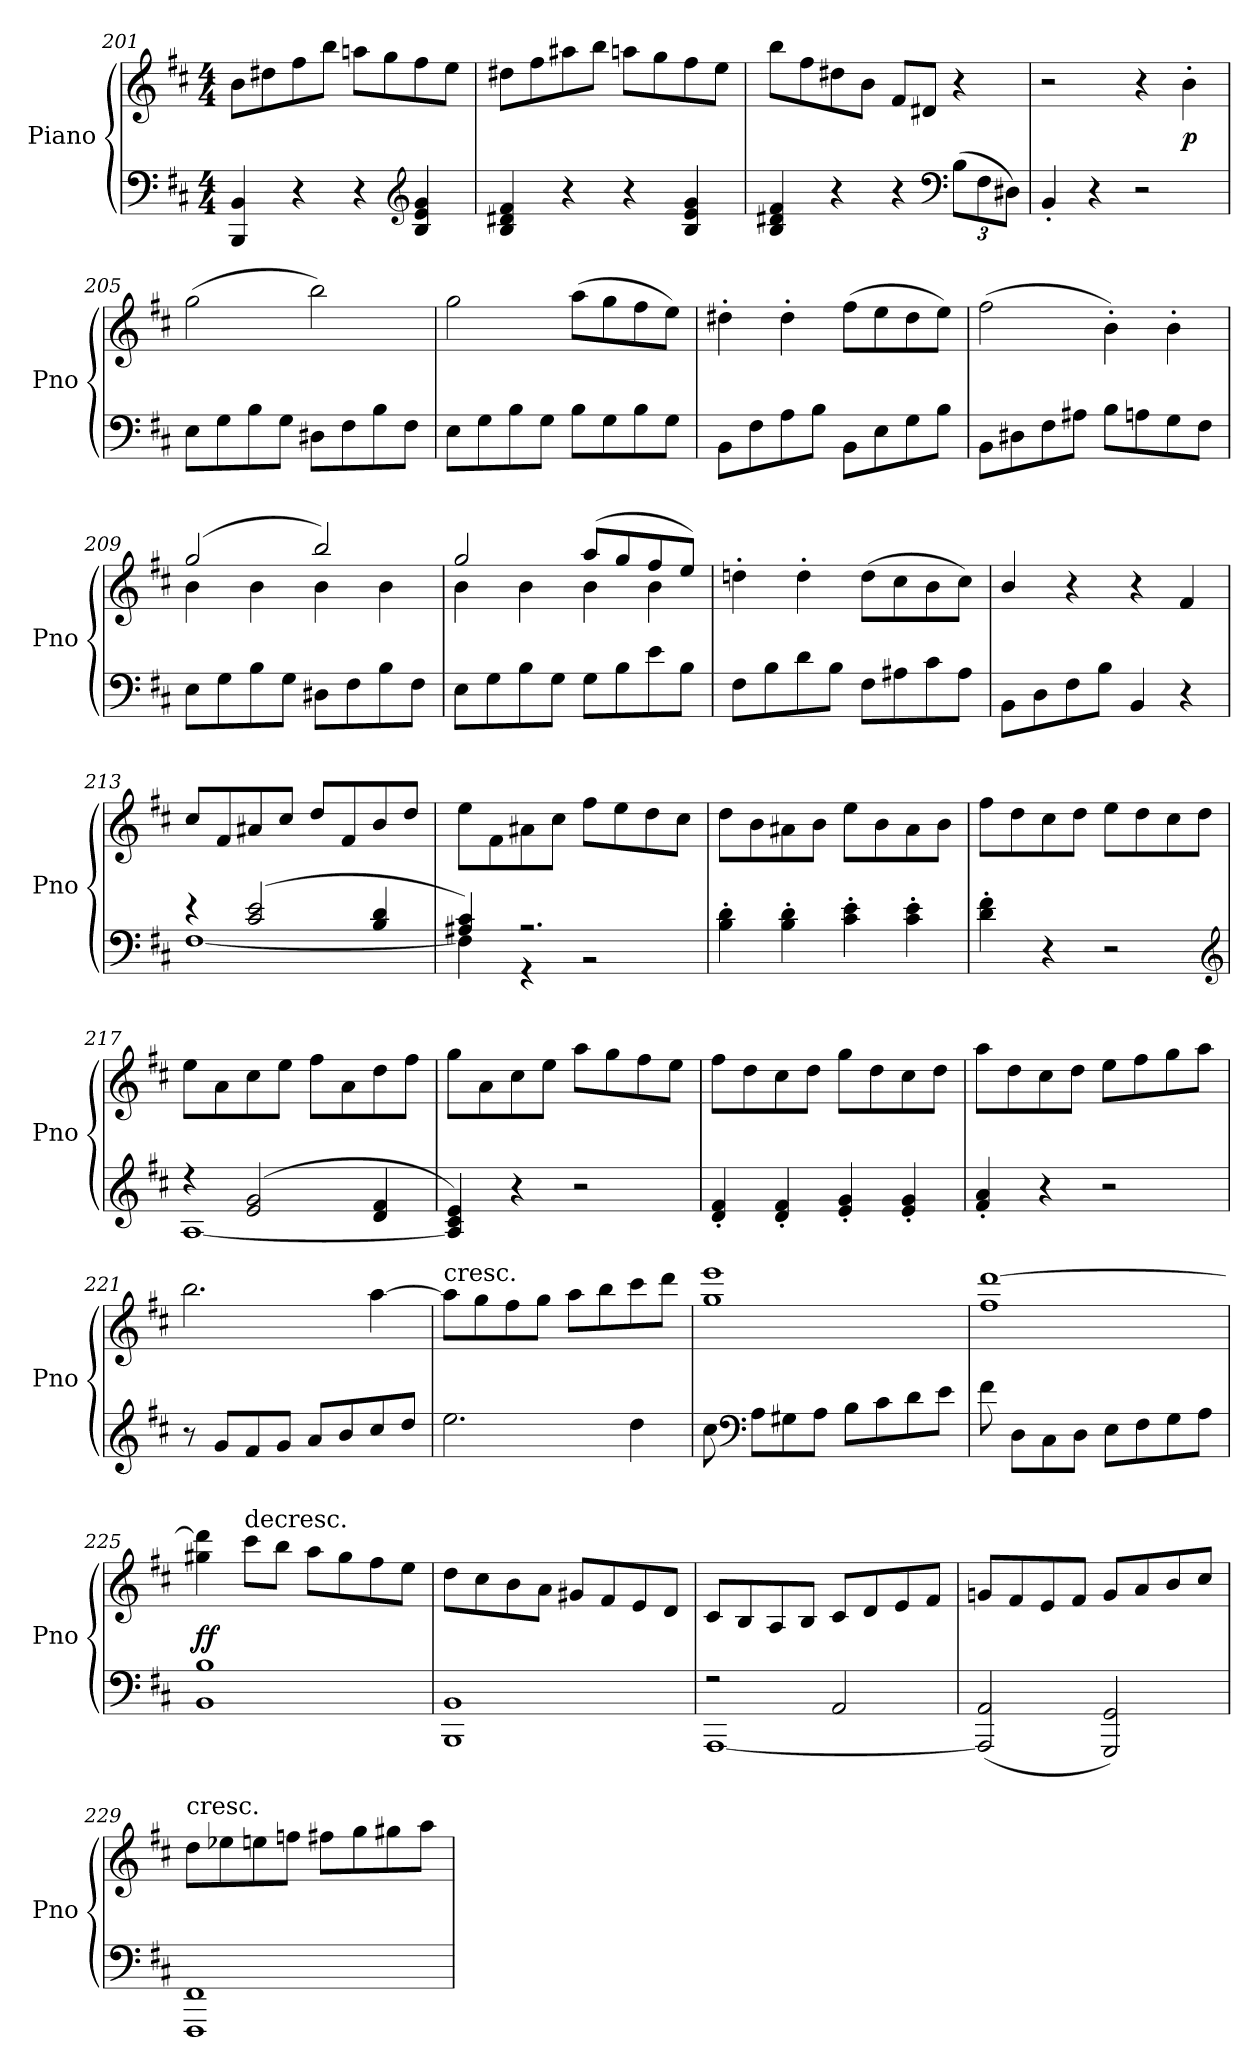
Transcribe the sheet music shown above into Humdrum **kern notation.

**kern	**kern	**dynam
*part1	*part1	*part1
*staff2	*staff1	*staff1/2
*I"Piano	*	*
*I'Pno	*	*
*clefF4	*clefG2	*
*k[f#c#]	*k[f#c#]	*
*M4/4	*M4/4	*
=201	=201	=201
4BBB/ 4BB/	8b\L	.
.	8dd#X\	.
4r	8ff#\	.
.	8bb\J	.
4r	8aan\L	.
.	8gg\	.
*clefG2	*	*
4B/ 4e/ 4g/	8ff#\	.
.	8ee\J	.
=202	=202	=202
4B/ 4d#X/ 4f#/	8dd#X\L	.
.	8ff#\	.
4r	8aa#X\	.
.	8bb\J	.
4r	8aan\L	.
.	8gg\	.
4B/ 4e/ 4g/	8ff#\	.
.	8ee\J	.
=203	=203	=203
4B/ 4d#X/ 4f#/	8bb\L	.
.	8ff#\	.
4r	8dd#X\	.
.	8b\J	.
4r	8f#/L	.
.	8d#X/J	.
*clefF4	*	*
(12B\L	4r	.
12F#\	.	.
12D#X\J)	.	.
=204	=204	=204
4BB'/	2r	.
4r	.	.
2r	4r	.
.	4b'\	p
=205	=205	=205
8E\L	(2gg\	.
8G\	.	.
8B\	.	.
8G\J	.	.
8D#X\L	2bb\)	.
8F#\	.	.
8B\	.	.
8F#\J	.	.
=206	=206	=206
8E\L	2gg\	.
8G\	.	.
8B\	.	.
8G\J	.	.
8B\L	(8aa\L	.
8G\	8gg\	.
8B\	8ff#\	.
8G\J	8ee\J)	.
=207	=207	=207
8BB\L	4dd#X'\	.
8F#\	.	.
8A\	4dd#'\	.
8B\J	.	.
8BB\L	(8ff#\L	.
8E\	8ee\	.
8G\	8dd#\	.
8B\J	8ee\J)	.
=208	=208	=208
8BB\L	(2ff#\	.
8D#X\	.	.
8F#\	.	.
8A#X\J	.	.
8B\L	4b'\)	.
8An\	.	.
8G\	4b'\	.
8F#\J	.	.
=209	=209	=209
*	*^	*
8E\L	(2gg/	4b\	.
8G\	.	.	.
8B\	.	4b\	.
8G\J	.	.	.
8D#X\L	2bb/)	4b\	.
8F#\	.	.	.
8B\	.	4b\	.
8F#\J	.	.	.
=210	=210	=210	=210
8E\L	2gg/	4b\	.
8G\	.	.	.
8B\	.	4b\	.
8G\J	.	.	.
8G\L	(8aa/L	4b\	.
8B\	8gg/	.	.
8e\	8ff#/	4b\	.
8B\J	8ee/J)	.	.
*	*v	*v	*
=211	=211	=211
8F#\L	4ddn'\	.
8B\	.	.
8d\	4dd'\	.
8B\J	.	.
8F#\L	(8dd\L	.
8A#X\	8cc#\	.
8c#\	8b\	.
8A#\J	8cc#\J)	.
=212	=212	=212
8BB\L	4b/	.
8D\	.	.
8F#\	4r	.
8B\J	.	.
4BB/	4r	.
4r	4f#/	.
=213	=213	=213
*^	*	*
4r	[1F#	8cc#/L	.
.	.	8f#/	.
(2c#/ 2e/	.	8a#X/	.
.	.	8cc#/J	.
.	.	8dd/L	.
.	.	8f#/	.
4B/ 4d/	.	8b/	.
.	.	8dd/J	.
=214	=214	=214	=214
4A#X/ 4c#/)	4F#\]	8ee\L	.
.	.	8f#\	.
2.r	4r	8a#X\	.
.	.	8cc#\J	.
.	2r	8ff#\L	.
.	.	8ee\	.
.	.	8dd\	.
.	.	8cc#\J	.
*v	*v	*	*
=215	=215	=215
4B'\ 4d'\	8dd\L	.
.	8b\	.
4B'\ 4d'\	8a#X\	.
.	8b\J	.
4c#'\ 4e'\	8ee\L	.
.	8b\	.
4c#'\ 4e'\	8a#\	.
.	8b\J	.
=216	=216	=216
4d'\ 4f#'\	8ff#\L	.
.	8dd\	.
4r	8cc#\	.
.	8dd\J	.
2r	8ee\L	.
.	8dd\	.
.	8cc#\	.
.	8dd\J	.
*clefG2	*	*
=217	=217	=217
*^	*	*
4r	[1A	8ee\L	.
.	.	8a\	.
(2e/ 2g/	.	8cc#\	.
.	.	8ee\J	.
.	.	8ff#\L	.
.	.	8a\	.
4d/ 4f#/	.	8dd\	.
.	.	8ff#\J	.
*v	*v	*	*
=218	=218	=218
4A]/ 4c#/ 4e/)	8gg\L	.
.	8a\	.
4r	8cc#\	.
.	8ee\J	.
2r	8aa\L	.
.	8gg\	.
.	8ff#\	.
.	8ee\J	.
=219	=219	=219
4d'/ 4f#'/	8ff#\L	.
.	8dd\	.
4d'/ 4f#'/	8cc#\	.
.	8dd\J	.
4e'/ 4g'/	8gg\L	.
.	8dd\	.
4e'/ 4g'/	8cc#\	.
.	8dd\J	.
=220	=220	=220
4f#'/ 4a'/	8aa\L	.
.	8dd\	.
4r	8cc#\	.
.	8dd\J	.
2r	8ee\L	.
.	8ff#\	.
.	8gg\	.
.	8aa\J	.
=221	=221	=221
8r	2.bb\	.
8g/L	.	.
8f#/	.	.
8g/J	.	.
8a/L	.	.
8b/	.	.
8cc#/	[4aa\	.
8dd/J	.	.
=222	=222	=222
!	!LO:TX:t=cresc.	!
2.ee\	8aa\L]	.
.	8gg\	.
.	8ff#\	.
.	8gg\J	.
.	8aa\L	.
.	8bb\	.
4dd\	8ccc#\	.
.	8ddd\J	.
=223	=223	=223
8cc#\	1gg 1eee	.
*clefF4	*	*
8A\L	.	.
8G#X\	.	.
8A\J	.	.
8B\L	.	.
8c#\	.	.
8d\	.	.
8e\J	.	.
=224	=224	=224
8f#\	1ff# [1ddd	.
8D\L	.	.
8C#\	.	.
8D\J	.	.
8E\L	.	.
8F#\	.	.
8G\	.	.
8A\J	.	.
=225	=225	=225
1BB 1B	4gg#X\ 4ddd]\	ff
!	!LO:TX:t=decresc.	!
.	8ccc#\L	.
.	8bb\J	.
.	8aa\L	.
.	8gg#\	.
.	8ff#\	.
.	8ee\J	.
=226	=226	=226
1BBB 1BB	8dd\L	.
.	8cc#\	.
.	8b\	.
.	8a\J	.
.	8g#X/L	.
.	8f#/	.
.	8e/	.
.	8d/J	.
=227	=227	=227
*^	*	*
2r	[1AAA	8c#/L	.
.	.	8B/	.
.	.	8A/	.
.	.	8B/J	.
2AA/	.	8c#/L	.
.	.	8d/	.
.	.	8e/	.
.	.	8f#/J	.
*v	*v	*	*
=228	=228	=228
(2AAA]/ 2AA/	8gn/L	.
.	8f#/	.
.	8e/	.
.	8f#/J	.
2GGG/ 2GG/)	8g/L	.
.	8a/	.
.	8b/	.
.	8cc#/J	.
=229	=229	=229
!	!LO:TX:t=cresc.	!
1FFF# 1FF#	8dd\L	.
.	8ee-X\	.
.	8een\	.
.	8ffn\J	.
.	8ff#X\L	.
.	8gg\	.
.	8gg#X\	.
.	8aa\J	.
=	=	=
*-	*-	*-
